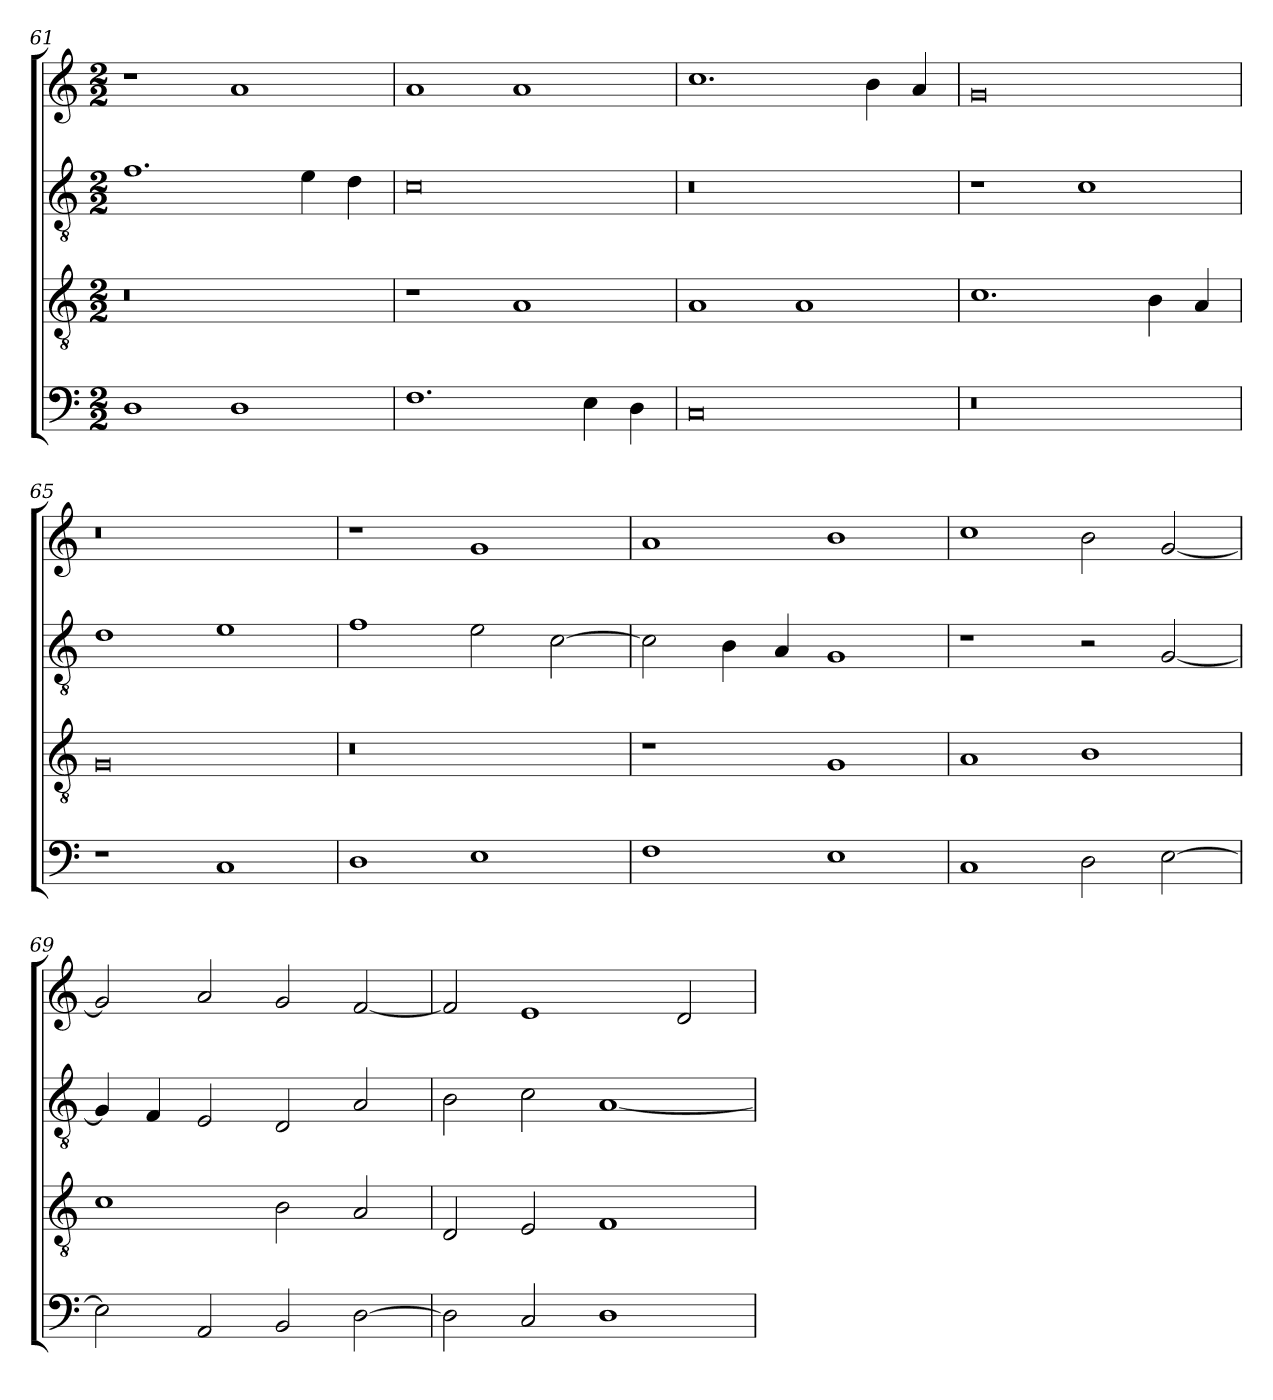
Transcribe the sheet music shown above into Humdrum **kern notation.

**kern	**kern	**kern	**kern
*part4	*part3	*part2	*part1
*staff4	*staff3	*staff2	*staff1
*clefF4	*clefGv2	*clefGv2	*clefG2
*k[]	*k[]	*k[]	*k[]
*M2/2	*M2/2	*M2/2	*M2/2
=61	=61	=61	=61
1D	0r	1.f	1r
1D	.	.	1a
.	.	4e\	.
.	.	4d\	.
=62	=62	=62	=62
1.F	1r	0c	1a
.	1A	.	1a
4E\	.	.	.
4D\	.	.	.
=63	=63	=63	=63
0C	1A	0r	1.cc
.	1A	.	.
.	.	.	4b\
.	.	.	4a/
=64	=64	=64	=64
0r	1.c	1r	0g
.	.	1c	.
.	4B\	.	.
.	4A/	.	.
=65	=65	=65	=65
1r	0G	1d	0r
1C	.	1e	.
=66	=66	=66	=66
1D	0r	1f	1r
1E	.	2e\	1g
.	.	[2c\	.
=67	=67	=67	=67
1F	1r	2c\]	1a
.	.	4B\	.
.	.	4A/	.
1E	1G	1G	1b
=68	=68	=68	=68
1C	1A	1r	1cc
2D\	1B	2r	2b\
[2E\	.	[2G/	[2g/
=69	=69	=69	=69
2E\]	1c	4G/]	2g/]
.	.	4F/	.
2AA/	.	2E/	2a/
2BB/	2B\	2D/	2g/
[2D\	2A/	2A/	[2f/
=70	=70	=70	=70
2D\]	2D/	2B\	2f/]
2C/	2E/	2c\	1e
1D	1F	[1A	.
.	.	.	2d/
=	=	=	=
*-	*-	*-	*-
